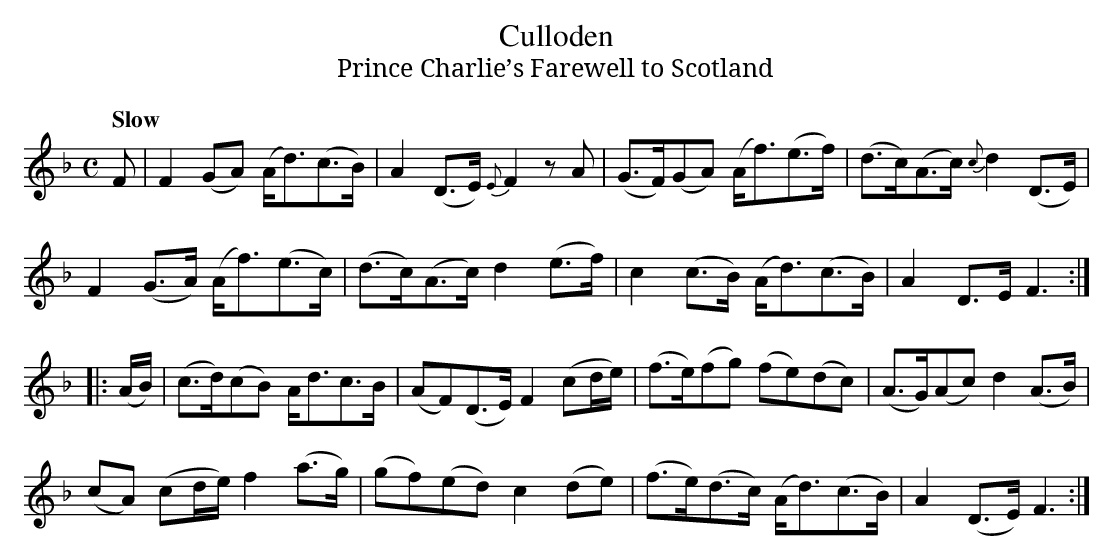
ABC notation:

X:1
T:Culloden
T:Prince Charlie’s Farewell to Scotland
M:C
L:1/8
Q:"Slow"
K:F
F|F2 (GA) (A<d)(c>B)|A2 (D>E) {E}F2 zA|(G>F)(GA) (A<f)(e>f)|(d>c)(A>c) {c}d2 (D>E)|
F2 (G>A) (A<f)(e>c)|(d>c)(A>c) d2 (e>f)|c2 (c>B) (A<d)(c>B)|A2 D>E F3:|
|:(A/B/)|(c>d)(cB) A<dc>B|(AF)(D>E) F2 (cd/e/)|(f>e)(fg) (fe)(dc)|(A>G)(Ac) d2 (A>B)|
(cA) (cd/e/) f2 (a>g)|(gf)(ed) c2 (de)|(f>e)(d>c) (A<d)(c>B)|A2 (D>E) F3:|]
